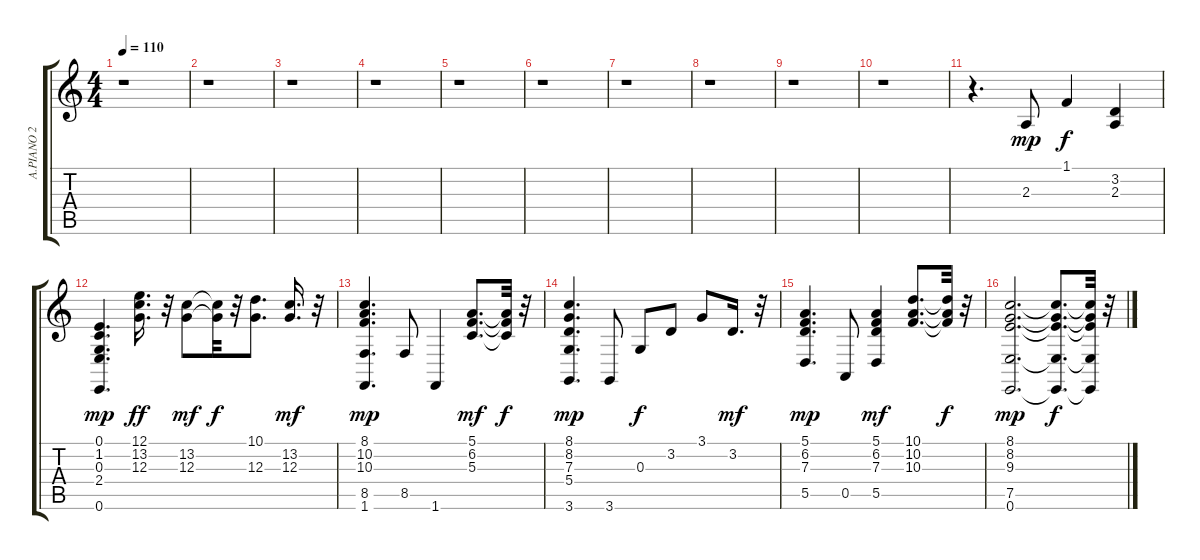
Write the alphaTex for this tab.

\track ("A.PIANO 2" "A.PIANO 2") {instrument brightacousticpiano}
\staff {score tabs}
\tuning (E4 B3 G3 D3 A2 E2) {hide}
\ts (4 4)
\tempo 110
\clef g2
\ks c
r.1{dy mp} |
r.1 |
r.1 |
r.1 |
r.1 |
r.1 |
r.1 |
r.1 |
r.1 |
r.1 |
r.4{d} 2.3.8 1.1.4{dy f} (3.2 2.3).4 |
(0.1 1.2 0.3 2.4 0.6).4{d dy mp} (12.1 13.2 12.3).16{d dy ff} r.32 (13.2 12.3).8{dy mf} (13.2{t} 12.3{t}).32{dy f} r.32 (10.1 12.3).8{d} (13.2 12.3).16{d dy mf} r.32 |
(8.1 10.2 10.3 8.5 1.6).4{d dy mp} 8.5.8 1.6.4 (5.1 6.2 5.3).8{d dy mf} (5.1{t} 6.2{t} 5.3{t}).32{dy f} r.32 |
(8.1 8.2 7.3 5.4 3.6).4{d dy mp} 3.6.8 0.3.8{dy f} 3.2.8 3.1.8 3.2.16{d dy mf} r.32 |
(5.1 6.2 7.3 5.5).4{d dy mp} 0.5.8 (5.1 6.2 7.3 5.5).4{dy mf} (10.1 10.2 10.3).8{d} (10.1{t} 10.2{t} 10.3{t}).32{dy f} r.32 |
(8.1 8.2 9.3 7.5 0.6).2{d dy mp} (8.1{t} 8.2{t} 9.3{t} 7.5{t} 0.6{t}).8{d dy f} (8.1{t} 8.2{t} 9.3{t} 7.5{t} 0.6{t}).32 r.32
